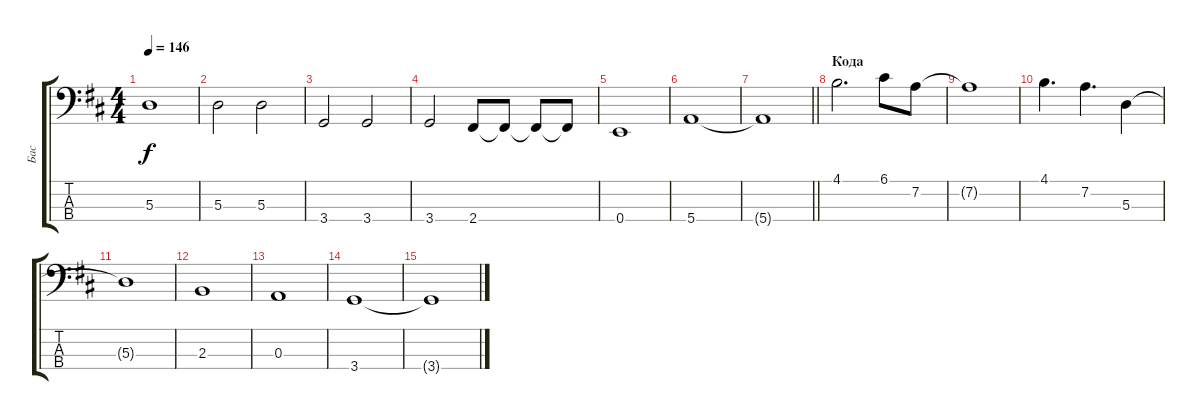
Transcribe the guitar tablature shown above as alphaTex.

\track ("Бас" "Бас") {instrument electricbassfinger}
\staff {score tabs}
\tuning (G2 D2 A1 E1) {hide}
\ts (4 4)
\tempo 146
\clef f4
\ks bminor
5.3.1{dy f} |
5.3.2 5.3.2 |
3.4.2 3.4.2 |
3.4.2 2.4.8 2.4{t}.8 2.4{t}.8 2.4{t}.8 |
0.4.1 |
5.4.1 |
\barLineRight lightlight
5.4{t}.1 |
\section ("" "Кода")
4.1.2{d} 6.1.8 7.2.8 |
7.2{t}.1 |
4.1.4{d} 7.2.4{d} 5.3.4 |
5.3{t}.1 |
2.3.1 |
0.3.1 |
3.4.1 |
3.4{t}.1
